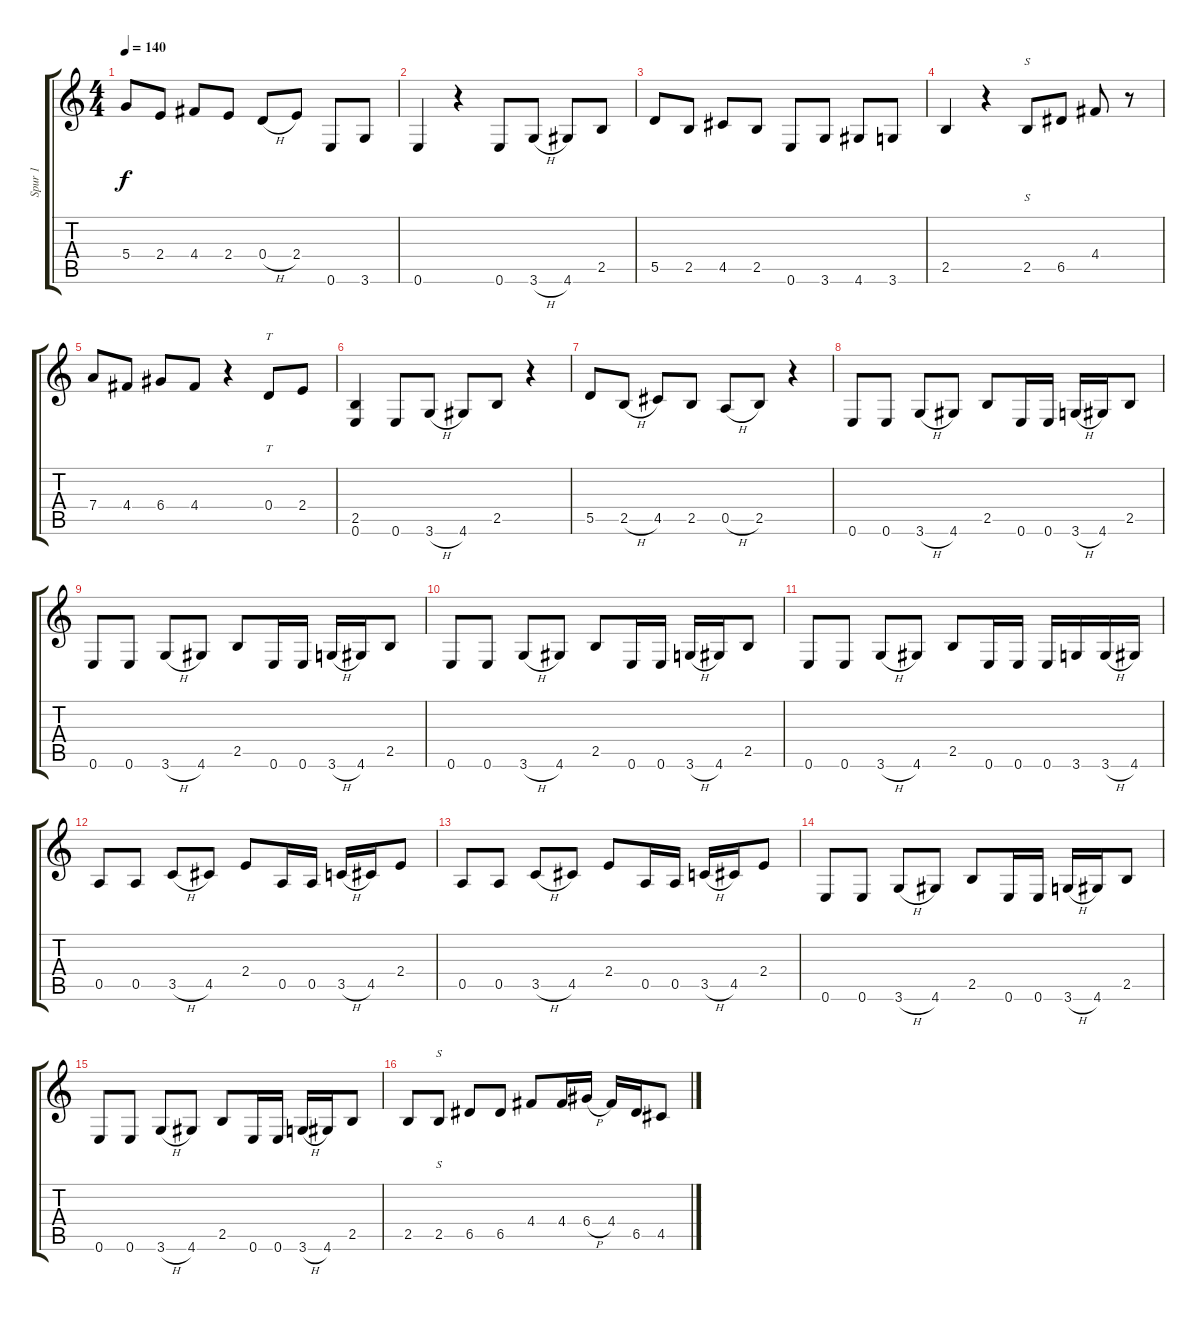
\track ("Spur 1" "Spur 1") {instrument overdrivenguitar}
\staff {score tabs}
\tuning (E4 B3 G3 D3 A2 E2) {hide}
\ts (4 4)
\tempo 140
\clef g2
\ks c
5.4.8{dy f} 2.4.8 4.4.8 2.4.8 0.4{h}.8 2.4.8 0.6.8 3.6.8 |
0.6.4 r.4 0.6.8 3.6{h}.8 4.6.8 2.5.8 |
5.5.8 2.5.8 4.5.8 2.5.8 0.6.8 3.6.8 4.6.8 3.6.8 |
2.5.4 r.4 2.5.8{s} 6.5.8 4.4.8 r.8 |
7.4.8 4.4.8 6.4.8 4.4.8 r.4 0.4.8{tt} 2.4.8 |
(2.5 0.6).4 0.6.8 3.6{h}.8 4.6.8 2.5.8 r.4 |
5.5.8 2.5{h}.8 4.5.8 2.5.8 0.5{h}.8 2.5.8 r.4 |
0.6.8 0.6.8 3.6{h}.8 4.6.8 2.5.8 0.6.16 0.6.16 3.6{h}.16 4.6.16 2.5.8 |
0.6.8 0.6.8 3.6{h}.8 4.6.8 2.5.8 0.6.16 0.6.16 3.6{h}.16 4.6.16 2.5.8 |
0.6.8 0.6.8 3.6{h}.8 4.6.8 2.5.8 0.6.16 0.6.16 3.6{h}.16 4.6.16 2.5.8 |
0.6.8 0.6.8 3.6{h}.8 4.6.8 2.5.8 0.6.16 0.6.16 0.6.16 3.6.16 3.6{h}.16 4.6.16 |
0.5.8 0.5.8 3.5{h}.8 4.5.8 2.4.8 0.5.16 0.5.16 3.5{h}.16 4.5.16 2.4.8 |
0.5.8 0.5.8 3.5{h}.8 4.5.8 2.4.8 0.5.16 0.5.16 3.5{h}.16 4.5.16 2.4.8 |
0.6.8 0.6.8 3.6{h}.8 4.6.8 2.5.8 0.6.16 0.6.16 3.6{h}.16 4.6.16 2.5.8 |
0.6.8 0.6.8 3.6{h}.8 4.6.8 2.5.8 0.6.16 0.6.16 3.6{h}.16 4.6.16 2.5.8 |
2.5.8 2.5.8{s} 6.5.8 6.5.8 4.4.8 4.4.16 6.4{h}.16 4.4.16 6.5.16 4.5.8
